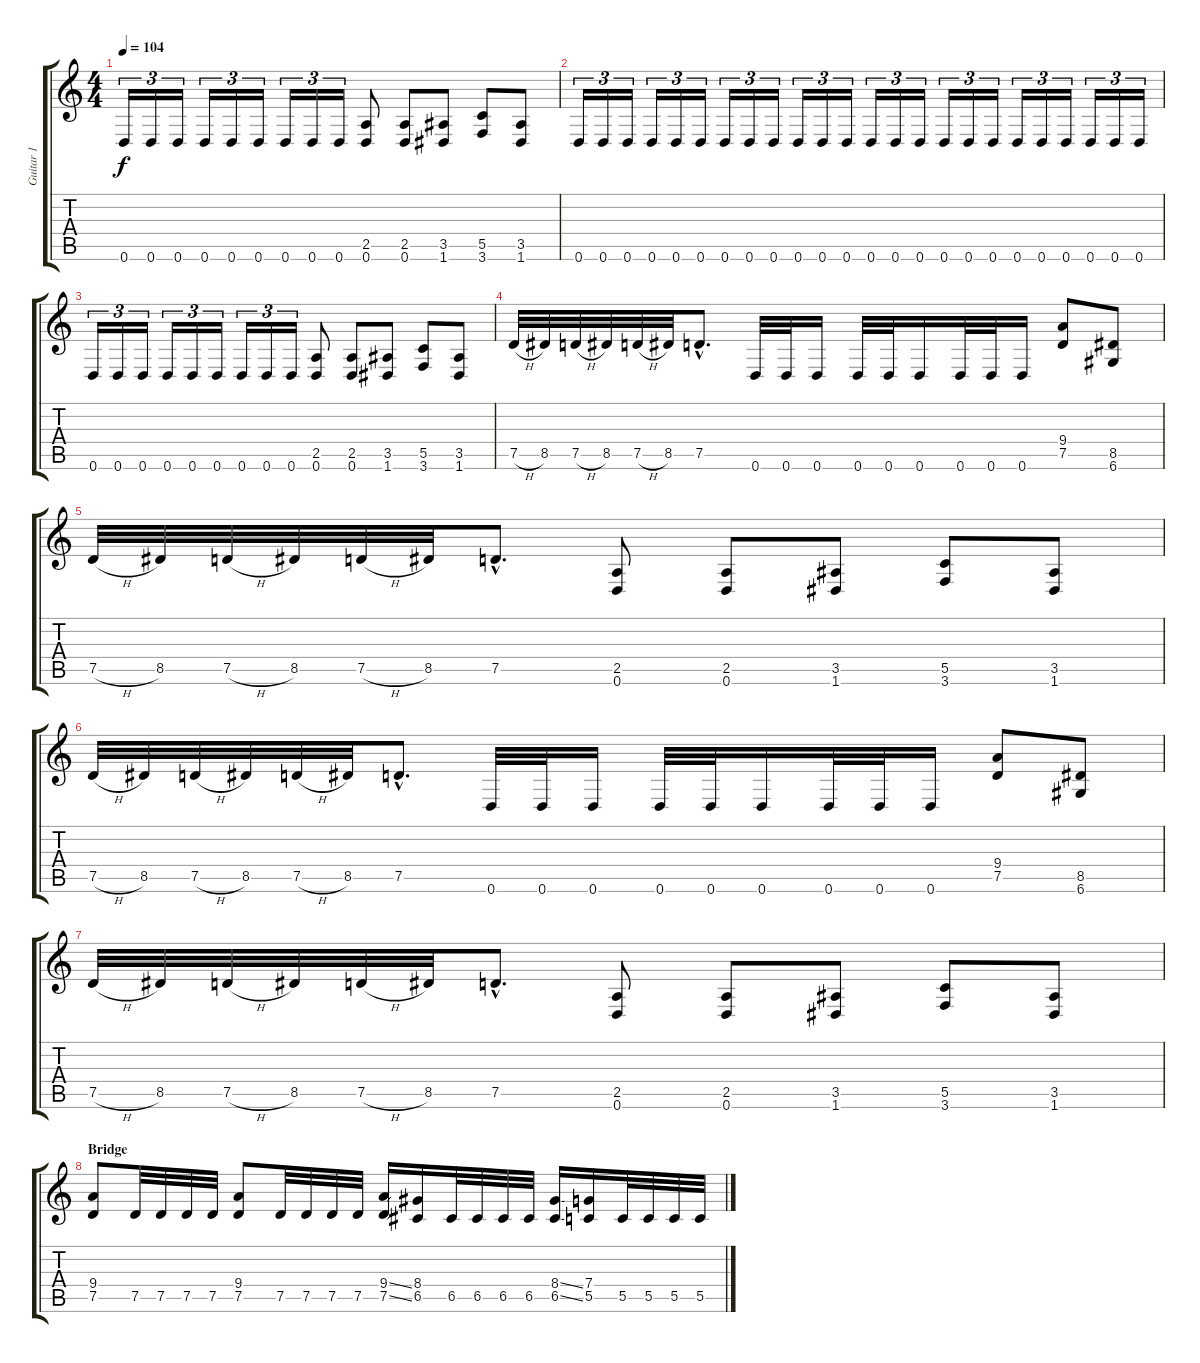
\track ("Guitar 1" "Guitar 1") {instrument distortionguitar}
\staff {score tabs}
\tuning (D4 A3 F3 C3 G2 D2) {hide}
\ts (4 4)
\tempo 104
\clef g2
\ks c
0.6.16{tu (3 2) dy f} 0.6.16{tu (3 2)} 0.6.16{tu (3 2)} 0.6.16{tu (3 2)} 0.6.16{tu (3 2)} 0.6.16{tu (3 2)} 0.6.16{tu (3 2)} 0.6.16{tu (3 2)} 0.6.16{tu (3 2)} (2.5 0.6).8 (2.5 0.6).8 (3.5 1.6).8 (5.5 3.6).8 (3.5 1.6).8 |
0.6.16{tu (3 2)} 0.6.16{tu (3 2)} 0.6.16{tu (3 2)} 0.6.16{tu (3 2)} 0.6.16{tu (3 2)} 0.6.16{tu (3 2)} 0.6.16{tu (3 2)} 0.6.16{tu (3 2)} 0.6.16{tu (3 2)} 0.6.16{tu (3 2)} 0.6.16{tu (3 2)} 0.6.16{tu (3 2)} 0.6.16{tu (3 2)} 0.6.16{tu (3 2)} 0.6.16{tu (3 2)} 0.6.16{tu (3 2)} 0.6.16{tu (3 2)} 0.6.16{tu (3 2)} 0.6.16{tu (3 2)} 0.6.16{tu (3 2)} 0.6.16{tu (3 2)} 0.6.16{tu (3 2)} 0.6.16{tu (3 2)} 0.6.16{tu (3 2)} |
0.6.16{tu (3 2)} 0.6.16{tu (3 2)} 0.6.16{tu (3 2)} 0.6.16{tu (3 2)} 0.6.16{tu (3 2)} 0.6.16{tu (3 2)} 0.6.16{tu (3 2)} 0.6.16{tu (3 2)} 0.6.16{tu (3 2)} (2.5 0.6).8 (2.5 0.6).8 (3.5 1.6).8 (5.5 3.6).8 (3.5 1.6).8 |
7.5{h}.32 8.5.32 7.5{h}.32 8.5.32 7.5{h}.32 8.5.32 7.5{hac}.8{d} 0.6.32 0.6.32 0.6.16 0.6.32 0.6.32 0.6.16 0.6.32 0.6.32 0.6.16 (9.4 7.5).8 (8.5 6.6).8 |
7.5{h}.32 8.5.32 7.5{h}.32 8.5.32 7.5{h}.32 8.5.32 7.5{hac}.8{d} (2.5 0.6).8 (2.5 0.6).8 (3.5 1.6).8 (5.5 3.6).8 (3.5 1.6).8 |
7.5{h}.32 8.5.32 7.5{h}.32 8.5.32 7.5{h}.32 8.5.32 7.5{hac}.8{d} 0.6.32 0.6.32 0.6.16 0.6.32 0.6.32 0.6.16 0.6.32 0.6.32 0.6.16 (9.4 7.5).8 (8.5 6.6).8 |
7.5{h}.32 8.5.32 7.5{h}.32 8.5.32 7.5{h}.32 8.5.32 7.5{hac}.8{d} (2.5 0.6).8 (2.5 0.6).8 (3.5 1.6).8 (5.5 3.6).8 (3.5 1.6).8 |
\section ("" "Bridge")
(9.4 7.5).8 7.5.32 7.5.32 7.5.32 7.5.32 (9.4 7.5).8 7.5.32 7.5.32 7.5.32 7.5.32 (9.4{ss} 7.5{ss}).16 (8.4 6.5).16 6.5.32 6.5.32 6.5.32 6.5.32 (8.4{ss} 6.5{ss}).16 (7.4 5.5).16 5.5.32 5.5.32 5.5.32 5.5.32
